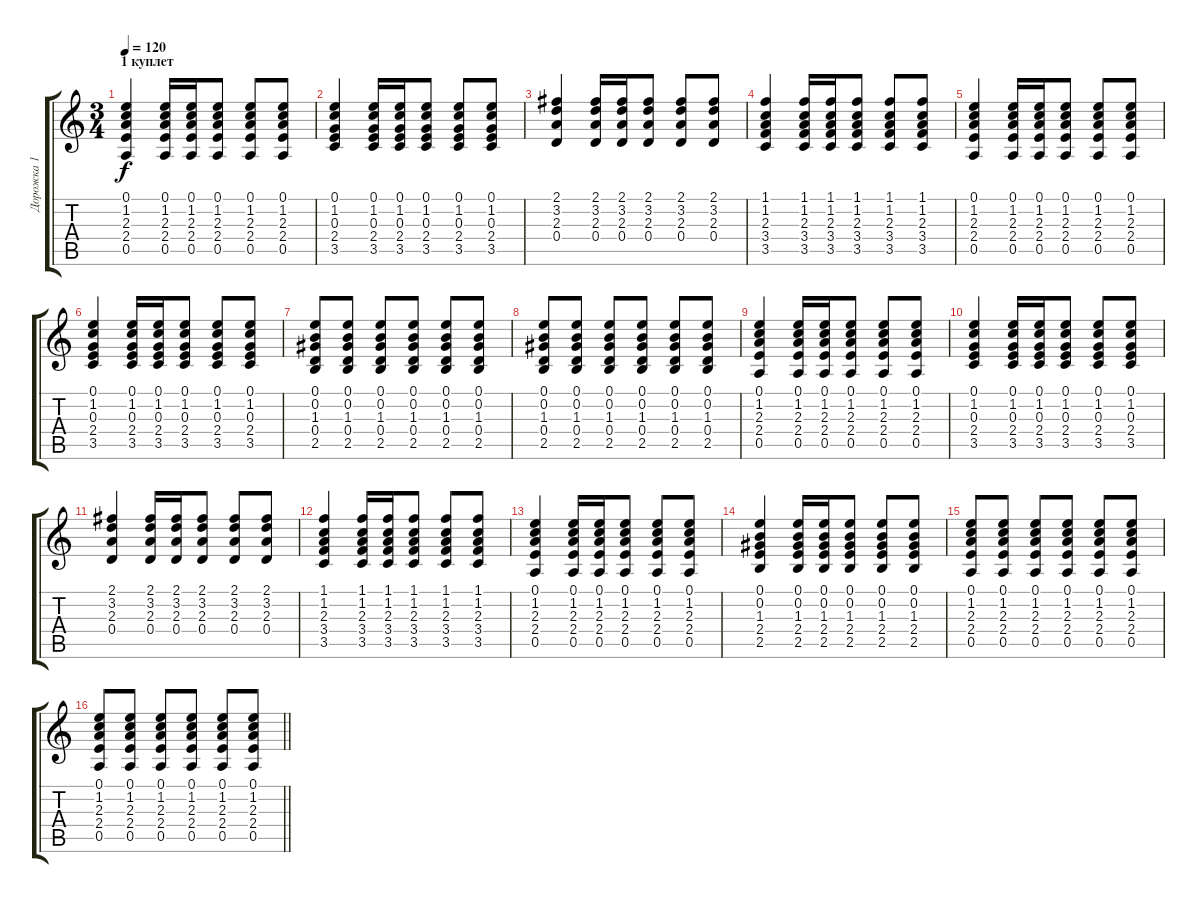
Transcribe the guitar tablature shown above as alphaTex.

\track ("Дорожка 1" "Дорожка 1") {instrument acousticguitarsteel}
\staff {score tabs}
\tuning (E4 B3 G3 D3 A2 E2) {hide}
\ts (3 4)
\section ("" "1 куплет")
\tempo 120
\clef g2
\ks c
(0.1 1.2 2.3 2.4 0.5).4{dy f} (0.1 1.2 2.3 2.4 0.5).16 (0.1 1.2 2.3 2.4 0.5).16 (0.1 1.2 2.3 2.4 0.5).8 (0.1 1.2 2.3 2.4 0.5).8 (0.1 1.2 2.3 2.4 0.5).8 |
(0.1 1.2 0.3 2.4 3.5).4 (0.1 1.2 0.3 2.4 3.5).16 (0.1 1.2 0.3 2.4 3.5).16 (0.1 1.2 0.3 2.4 3.5).8 (0.1 1.2 0.3 2.4 3.5).8 (0.1 1.2 0.3 2.4 3.5).8 |
(2.1 3.2 2.3 0.4).4 (2.1 3.2 2.3 0.4).16 (2.1 3.2 2.3 0.4).16 (2.1 3.2 2.3 0.4).8 (2.1 3.2 2.3 0.4).8 (2.1 3.2 2.3 0.4).8 |
(1.1 1.2 2.3 3.4 3.5).4 (1.1 1.2 2.3 3.4 3.5).16 (1.1 1.2 2.3 3.4 3.5).16 (1.1 1.2 2.3 3.4 3.5).8 (1.1 1.2 2.3 3.4 3.5).8 (1.1 1.2 2.3 3.4 3.5).8 |
(0.1 1.2 2.3 2.4 0.5).4 (0.1 1.2 2.3 2.4 0.5).16 (0.1 1.2 2.3 2.4 0.5).16 (0.1 1.2 2.3 2.4 0.5).8 (0.1 1.2 2.3 2.4 0.5).8 (0.1 1.2 2.3 2.4 0.5).8 |
(0.1 1.2 0.3 2.4 3.5).4 (0.1 1.2 0.3 2.4 3.5).16 (0.1 1.2 0.3 2.4 3.5).16 (0.1 1.2 0.3 2.4 3.5).8 (0.1 1.2 0.3 2.4 3.5).8 (0.1 1.2 0.3 2.4 3.5).8 |
(0.1 0.2 1.3 0.4 2.5).8 (0.1 0.2 1.3 0.4 2.5).8 (0.1 0.2 1.3 0.4 2.5).8 (0.1 0.2 1.3 0.4 2.5).8 (0.1 0.2 1.3 0.4 2.5).8 (0.1 0.2 1.3 0.4 2.5).8 |
(0.1 0.2 1.3 0.4 2.5).8 (0.1 0.2 1.3 0.4 2.5).8 (0.1 0.2 1.3 0.4 2.5).8 (0.1 0.2 1.3 0.4 2.5).8 (0.1 0.2 1.3 0.4 2.5).8 (0.1 0.2 1.3 0.4 2.5).8 |
(0.1 1.2 2.3 2.4 0.5).4 (0.1 1.2 2.3 2.4 0.5).16 (0.1 1.2 2.3 2.4 0.5).16 (0.1 1.2 2.3 2.4 0.5).8 (0.1 1.2 2.3 2.4 0.5).8 (0.1 1.2 2.3 2.4 0.5).8 |
(0.1 1.2 0.3 2.4 3.5).4 (0.1 1.2 0.3 2.4 3.5).16 (0.1 1.2 0.3 2.4 3.5).16 (0.1 1.2 0.3 2.4 3.5).8 (0.1 1.2 0.3 2.4 3.5).8 (0.1 1.2 0.3 2.4 3.5).8 |
(2.1 3.2 2.3 0.4).4 (2.1 3.2 2.3 0.4).16 (2.1 3.2 2.3 0.4).16 (2.1 3.2 2.3 0.4).8 (2.1 3.2 2.3 0.4).8 (2.1 3.2 2.3 0.4).8 |
(1.1 1.2 2.3 3.4 3.5).4 (1.1 1.2 2.3 3.4 3.5).16 (1.1 1.2 2.3 3.4 3.5).16 (1.1 1.2 2.3 3.4 3.5).8 (1.1 1.2 2.3 3.4 3.5).8 (1.1 1.2 2.3 3.4 3.5).8 |
(0.1 1.2 2.3 2.4 0.5).4 (0.1 1.2 2.3 2.4 0.5).16 (0.1 1.2 2.3 2.4 0.5).16 (0.1 1.2 2.3 2.4 0.5).8 (0.1 1.2 2.3 2.4 0.5).8 (0.1 1.2 2.3 2.4 0.5).8 |
(0.1 0.2 1.3 2.4 2.5).4 (0.1 0.2 1.3 2.4 2.5).16 (0.1 0.2 1.3 2.4 2.5).16 (0.1 0.2 1.3 2.4 2.5).8 (0.1 0.2 1.3 2.4 2.5).8 (0.1 0.2 1.3 2.4 2.5).8 |
(0.1 1.2 2.3 2.4 0.5).8 (0.1 1.2 2.3 2.4 0.5).8 (0.1 1.2 2.3 2.4 0.5).8 (0.1 1.2 2.3 2.4 0.5).8 (0.1 1.2 2.3 2.4 0.5).8 (0.1 1.2 2.3 2.4 0.5).8 |
\barLineRight lightlight
(0.1 1.2 2.3 2.4 0.5).8 (0.1 1.2 2.3 2.4 0.5).8 (0.1 1.2 2.3 2.4 0.5).8 (0.1 1.2 2.3 2.4 0.5).8 (0.1 1.2 2.3 2.4 0.5).8 (0.1 1.2 2.3 2.4 0.5).8
